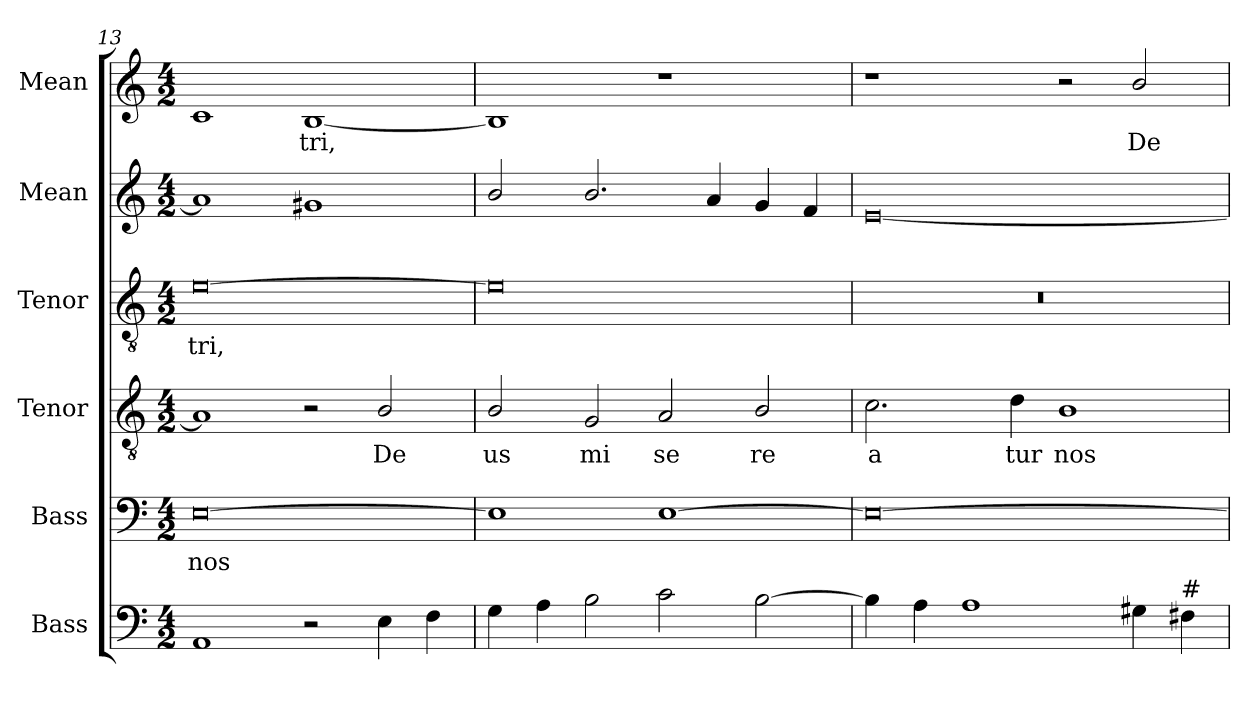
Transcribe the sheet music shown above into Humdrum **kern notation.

**kern	**kern	**text	**kern	**text	**kern	**text	**kern	**kern	**text
*part6	*part5	*part5	*part4	*part4	*part3	*part3	*part2	*part1	*part1
*staff6	*staff5	*staff5	*staff4	*staff4	*staff3	*staff3	*staff2	*staff1	*staff1
*I"Bass	*I"Bass	*	*I"Tenor	*	*I"Tenor	*	*I"Mean	*I"Mean	*
*I'B.	*I'B.	*	*I'T.	*	*I'T.	*	*I'M.	*I'M.	*
*clefF4	*clefF4	*	*clefGv2	*	*clefGv2	*	*clefG2	*clefG2	*
*	*	*	*ITrd7c12	*	*ITrd7c12	*	*	*	*
*k[]	*k[]	*	*k[]	*	*k[]	*	*k[]	*k[]	*
*a:	*a:	*	*a:	*	*a:	*	*a:	*a:	*
*M4/2	*M4/2	*	*M4/2	*	*M4/2	*	*M4/2	*M4/2	*
=13	=13	=13	=13	=13	=13	=13	=13	=13	=13
!	!	!LO:LY:b:color=#000000	!	!	!	!	!	!	!
!	!	!	!	!	!	!LO:LY:b:color=#000000	!	!	!
1AAi	[>0Ei	nos	1AAi]	.	[>0Ei	tri,	1ai]	1ci	.
!	!	!	!	!	!	!	!	!	!LO:LY:b:color=#000000
2r	.	.	2r	.	.	.	1g#Xi	[<1Bi	tri,
!	!	!	!	!LO:LY:b:color=#000000	!	!	!	!	!
4Ei\	.	.	2BBi/	De	.	.	.	.	.
4Fi\	.	.	.	.	.	.	.	.	.
=14	=14	=14	=14	=14	=14	=14	=14	=14	=14
!	!	!	!	!LO:LY:b:color=#000000	!	!	!	!	!
4Gi\	1Ei]	.	2BBi/	us	0Ei]	.	2bi/	1Bi]	.
4Ai\	.	.	.	.	.	.	.	.	.
!	!	!	!	!LO:LY:b:color=#000000	!	!	!	!	!
2Bi\	.	.	2GGi/	mi	.	.	2.bi/	.	.
!	!	!	!	!LO:LY:b:color=#000000	!	!	!	!	!
2ci\	[>1Ei	.	2AAi/	se	.	.	.	1r	.
.	.	.	.	.	.	.	4ai/	.	.
!	!	!	!	!LO:LY:b:color=#000000	!	!	!	!	!
[>2Bi\	.	.	2BBi/	re	.	.	4gi/	.	.
.	.	.	.	.	.	.	4fi/	.	.
!!LO:PB:g=z
=15	=15	=15	=15	=15	=15	=15	=15	=15	=15
!	!	!	!	!LO:LY:b:color=#000000	!LO:N:vis=1	!	!	!	!
4Bi\]	0Ei_>	.	2.Ci\	a	0r	.	[<0ei	1r	.
4Ai\	.	.	.	.	.	.	.	.	.
1Ai	.	.	.	.	.	.	.	.	.
!	!	!	!	!LO:LY:b:color=#000000	!	!	!	!	!
.	.	.	4Di\	tur	.	.	.	.	.
!	!	!	!	!LO:LY:b:color=#000000	!	!	!	!	!
.	.	.	1BBi	nos	.	.	.	2r	.
!	!	!	!	!	!	!	!	!	!LO:LY:b:color=#000000
4G#Xi\	.	.	.	.	.	.	.	2bi/	De
!LO:TX:a:t=#	!	!	!	!	!	!	!	!	!
4F#i\	.	.	.	.	.	.	.	.	.
=	=	=	=	=	=	=	=	=	=
*-	*-	*-	*-	*-	*-	*-	*-	*-	*-
